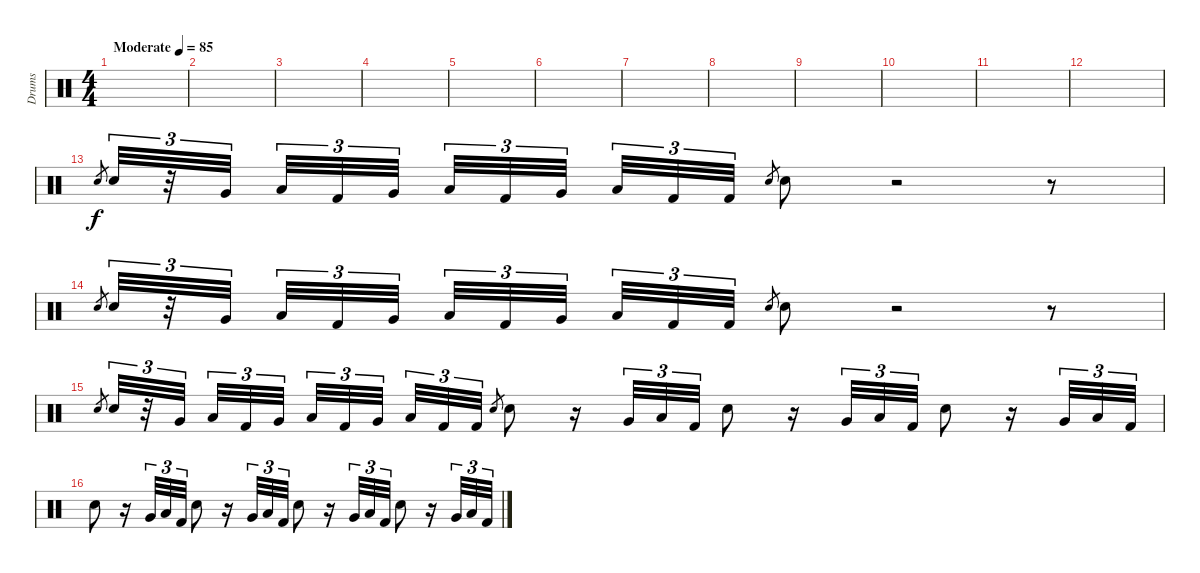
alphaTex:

\track ("Drums" "Drums") {instrument percussion}
\staff {score}
\articulation defaults
\ts (4 4)
\tempo (85 "Moderate")
\clef neutral
\ks c
|
|
|
|
|
|
|
|
|
|
|
|
"Electric Snare (hit)".8{gr} "Electric Snare (hit)".32{tu (3 2)} r.32{tu (3 2)} "Very Low Tom (hit)".32{tu (3 2) beam splitsecondary} "Low Floor Tom (hit)".32{tu (3 2)} "Kick (hit) 2".32{tu (3 2)} "Very Low Tom (hit)".32{tu (3 2) beam splitsecondary} "Low Floor Tom (hit)".32{tu (3 2)} "Kick (hit) 2".32{tu (3 2)} "Very Low Tom (hit)".32{tu (3 2) beam splitsecondary} "Low Floor Tom (hit)".32{tu (3 2)} "Kick (hit) 2".32{tu (3 2)} "Kick (hit) 2".32{tu (3 2)} "Electric Snare (hit)".8{gr} "Electric Snare (hit)".8 r.2 r.8 |
"Electric Snare (hit)".8{gr} "Electric Snare (hit)".32{tu (3 2)} r.32{tu (3 2)} "Very Low Tom (hit)".32{tu (3 2) beam splitsecondary} "Low Floor Tom (hit)".32{tu (3 2)} "Kick (hit) 2".32{tu (3 2)} "Very Low Tom (hit)".32{tu (3 2) beam splitsecondary} "Low Floor Tom (hit)".32{tu (3 2)} "Kick (hit) 2".32{tu (3 2)} "Very Low Tom (hit)".32{tu (3 2) beam splitsecondary} "Low Floor Tom (hit)".32{tu (3 2)} "Kick (hit) 2".32{tu (3 2)} "Kick (hit) 2".32{tu (3 2)} "Electric Snare (hit)".8{gr} "Electric Snare (hit)".8 r.2 r.8 |
"Electric Snare (hit)".8{gr} "Electric Snare (hit)".32{tu (3 2)} r.32{tu (3 2)} "Very Low Tom (hit)".32{tu (3 2) beam splitsecondary} "Low Floor Tom (hit)".32{tu (3 2)} "Kick (hit) 2".32{tu (3 2)} "Very Low Tom (hit)".32{tu (3 2) beam splitsecondary} "Low Floor Tom (hit)".32{tu (3 2)} "Kick (hit) 2".32{tu (3 2)} "Very Low Tom (hit)".32{tu (3 2) beam splitsecondary} "Low Floor Tom (hit)".32{tu (3 2)} "Kick (hit) 2".32{tu (3 2)} "Kick (hit) 2".32{tu (3 2)} "Electric Snare (hit)".8{gr} "Electric Snare (hit)".8 r.16 "Very Low Tom (hit)".32{tu (3 2)} "Low Floor Tom (hit)".32{tu (3 2)} "Kick (hit) 2".32{tu (3 2)} "Electric Snare (hit)".8 r.16 "Very Low Tom (hit)".32{tu (3 2)} "Low Floor Tom (hit)".32{tu (3 2)} "Kick (hit) 2".32{tu (3 2)} "Electric Snare (hit)".8 r.16 "Very Low Tom (hit)".32{tu (3 2)} "Low Floor Tom (hit)".32{tu (3 2)} "Kick (hit) 2".32{tu (3 2)} |
"Electric Snare (hit)".8 r.16 "Very Low Tom (hit)".32{tu (3 2)} "Low Floor Tom (hit)".32{tu (3 2)} "Kick (hit) 2".32{tu (3 2)} "Electric Snare (hit)".8 r.16 "Very Low Tom (hit)".32{tu (3 2)} "Low Floor Tom (hit)".32{tu (3 2)} "Kick (hit) 2".32{tu (3 2)} "Electric Snare (hit)".8 r.16 "Very Low Tom (hit)".32{tu (3 2)} "Low Floor Tom (hit)".32{tu (3 2)} "Kick (hit) 2".32{tu (3 2)} "Electric Snare (hit)".8 r.16 "Very Low Tom (hit)".32{tu (3 2)} "Low Floor Tom (hit)".32{tu (3 2)} "Kick (hit) 2".32{tu (3 2)}
